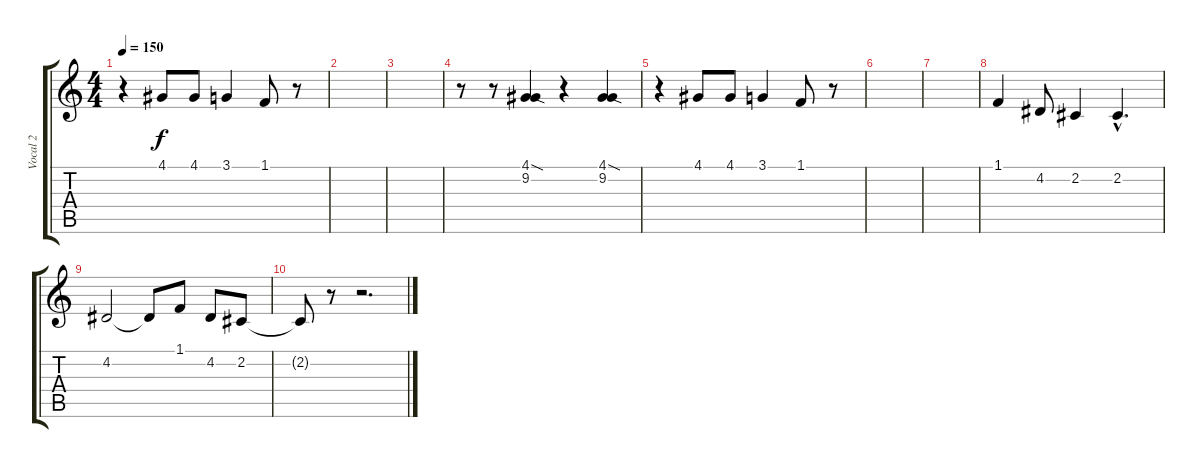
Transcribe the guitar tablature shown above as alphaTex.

\track ("Vocal 2" "Vocal 2") {instrument lead1square}
\staff {score tabs}
\tuning (E4 B3 G3 D3 A2 E2) {hide}
\ts (4 4)
\tempo 150
\clef g2
\ks c
r.4{dy f} 4.1.8 4.1.8 3.1.4 1.1.8 r.8 |
|
|
r.8 r.8 (4.1{sod} 9.2).4 r.4 (4.1{sod} 9.2).4 |
r.4 4.1.8 4.1.8 3.1.4 1.1.8 r.8 |
|
|
1.1.4 4.2.8 2.2.4 2.2{hac}.4{d} |
4.2.2 4.2{t}.8 1.1.8 4.2.8 2.2.8 |
2.2{t}.8 r.8 r.2{d}
